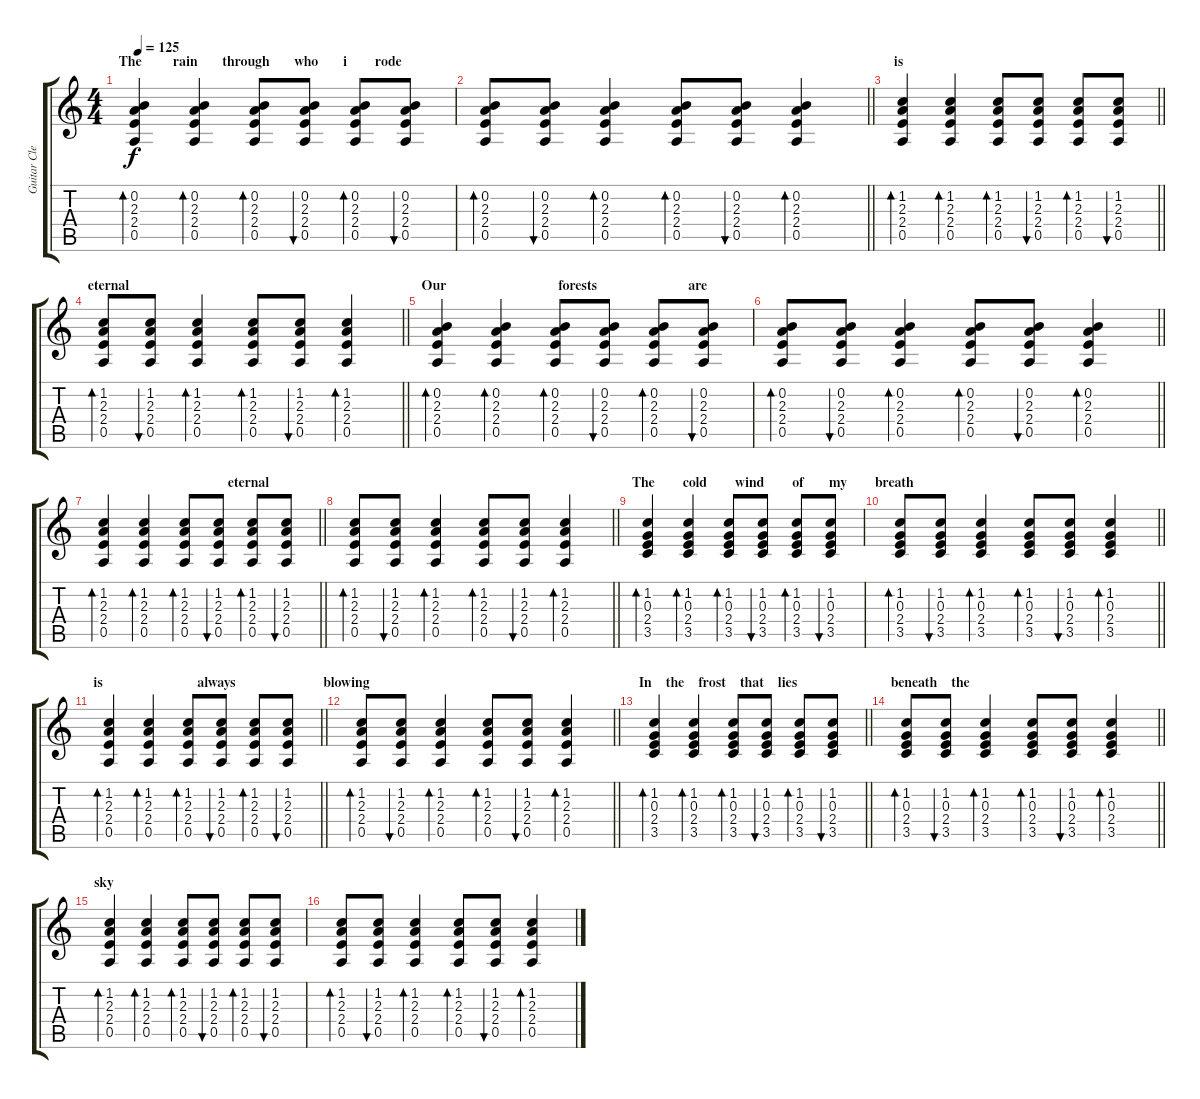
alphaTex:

\track ("Guitar Clean/Distortion" "Guitar Cle") {instrument electricguitarclean}
\staff {score tabs}
\tuning (E4 B3 G3 D3 A2 E2) {hide}
\ts (4 4)
\section ("" "The         rain       through       who       i        rode   ")
\tempo 125
\clef g2
\ks c
(0.2 2.3 2.4 0.5).4{bd 60 dy f} (0.2 2.3 2.4 0.5).4{bd 60} (0.2 2.3 2.4 0.5).8{bd 60} (0.2 2.3 2.4 0.5).8{bu 60} (0.2 2.3 2.4 0.5).8{bd 60} (0.2 2.3 2.4 0.5).8{bu 60} |
\barLineRight lightlight
(0.2 2.3 2.4 0.5).8{bd 60} (0.2 2.3 2.4 0.5).8{bu 60} (0.2 2.3 2.4 0.5).4{bd 60} (0.2 2.3 2.4 0.5).8{bd 60} (0.2 2.3 2.4 0.5).8{bu 60} (0.2 2.3 2.4 0.5).4{bd 60} |
\section ("" "  is                 ")
\barLineRight lightlight
(1.2 2.3 2.4 0.5).4{bd 60} (1.2 2.3 2.4 0.5).4{bd 60} (1.2 2.3 2.4 0.5).8{bd 60} (1.2 2.3 2.4 0.5).8{bu 60} (1.2 2.3 2.4 0.5).8{bd 60} (1.2 2.3 2.4 0.5).8{bu 60} |
\section ("" "eternal")
\barLineRight lightlight
(1.2 2.3 2.4 0.5).8{bd 60} (1.2 2.3 2.4 0.5).8{bu 60} (1.2 2.3 2.4 0.5).4{bd 60} (1.2 2.3 2.4 0.5).8{bd 60} (1.2 2.3 2.4 0.5).8{bu 60} (1.2 2.3 2.4 0.5).4{bd 60} |
\section ("" "Our                                forests                          are")
(0.2 2.3 2.4 0.5).4{bd 60} (0.2 2.3 2.4 0.5).4{bd 60} (0.2 2.3 2.4 0.5).8{bd 60} (0.2 2.3 2.4 0.5).8{bu 60} (0.2 2.3 2.4 0.5).8{bd 60} (0.2 2.3 2.4 0.5).8{bu 60} |
\barLineRight lightlight
(0.2 2.3 2.4 0.5).8{bd 60} (0.2 2.3 2.4 0.5).8{bu 60} (0.2 2.3 2.4 0.5).4{bd 60} (0.2 2.3 2.4 0.5).8{bd 60} (0.2 2.3 2.4 0.5).8{bu 60} (0.2 2.3 2.4 0.5).4{bd 60} |
\section ("" "                                        eternal ")
\barLineRight lightlight
(1.2 2.3 2.4 0.5).4{bd 60} (1.2 2.3 2.4 0.5).4{bd 60} (1.2 2.3 2.4 0.5).8{bd 60} (1.2 2.3 2.4 0.5).8{bu 60} (1.2 2.3 2.4 0.5).8{bd 60} (1.2 2.3 2.4 0.5).8{bu 60} |
\section ("" "")
\barLineRight lightlight
(1.2 2.3 2.4 0.5).8{bd 60} (1.2 2.3 2.4 0.5).8{bu 60} (1.2 2.3 2.4 0.5).4{bd 60} (1.2 2.3 2.4 0.5).8{bd 60} (1.2 2.3 2.4 0.5).8{bu 60} (1.2 2.3 2.4 0.5).4{bd 60} |
\section ("" "The        cold        wind        of       my        breath")
(1.2 0.3 2.4 3.5).4{bd 60} (1.2 0.3 2.4 3.5).4{bd 60} (1.2 0.3 2.4 3.5).8{bd 60} (1.2 0.3 2.4 3.5).8{bu 60} (1.2 0.3 2.4 3.5).8{bd 60} (1.2 0.3 2.4 3.5).8{bu 60} |
\barLineRight lightlight
(1.2 0.3 2.4 3.5).8{bd 60} (1.2 0.3 2.4 3.5).8{bu 60} (1.2 0.3 2.4 3.5).4{bd 60} (1.2 0.3 2.4 3.5).8{bd 60} (1.2 0.3 2.4 3.5).8{bu 60} (1.2 0.3 2.4 3.5).4{bd 60} |
\section ("" "is                           always                         blowing")
\barLineRight lightlight
(1.2 2.3 2.4 0.5).4{bd 60} (1.2 2.3 2.4 0.5).4{bd 60} (1.2 2.3 2.4 0.5).8{bd 60} (1.2 2.3 2.4 0.5).8{bu 60} (1.2 2.3 2.4 0.5).8{bd 60} (1.2 2.3 2.4 0.5).8{bu 60} |
\section ("" "")
\barLineRight lightlight
(1.2 2.3 2.4 0.5).8{bd 60} (1.2 2.3 2.4 0.5).8{bu 60} (1.2 2.3 2.4 0.5).4{bd 60} (1.2 2.3 2.4 0.5).8{bd 60} (1.2 2.3 2.4 0.5).8{bu 60} (1.2 2.3 2.4 0.5).4{bd 60} |
\section ("" "In    the    frost    that    lies ")
\barLineRight lightlight
(1.2 0.3 2.4 3.5).4{bd 60} (1.2 0.3 2.4 3.5).4{bd 60} (1.2 0.3 2.4 3.5).8{bd 60} (1.2 0.3 2.4 3.5).8{bu 60} (1.2 0.3 2.4 3.5).8{bd 60} (1.2 0.3 2.4 3.5).8{bu 60} |
\section ("" "beneath    the")
\barLineRight lightlight
(1.2 0.3 2.4 3.5).8{bd 60} (1.2 0.3 2.4 3.5).8{bu 60} (1.2 0.3 2.4 3.5).4{bd 60} (1.2 0.3 2.4 3.5).8{bd 60} (1.2 0.3 2.4 3.5).8{bu 60} (1.2 0.3 2.4 3.5).4{bd 60} |
\section ("" "sky")
(1.2 2.3 2.4 0.5).4{bd 60} (1.2 2.3 2.4 0.5).4{bd 60} (1.2 2.3 2.4 0.5).8{bd 60} (1.2 2.3 2.4 0.5).8{bu 60} (1.2 2.3 2.4 0.5).8{bd 60} (1.2 2.3 2.4 0.5).8{bu 60} |
(1.2 2.3 2.4 0.5).8{bd 60} (1.2 2.3 2.4 0.5).8{bu 60} (1.2 2.3 2.4 0.5).4{bd 60} (1.2 2.3 2.4 0.5).8{bd 60} (1.2 2.3 2.4 0.5).8{bu 60} (1.2 2.3 2.4 0.5).4{bd 60}
